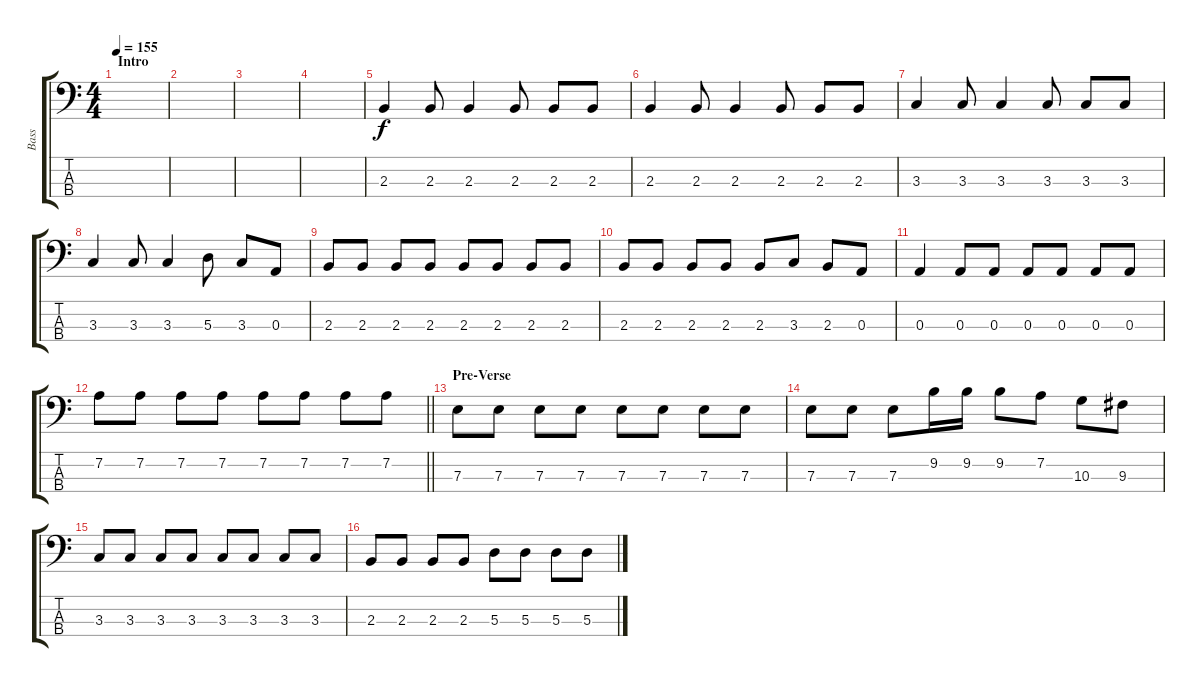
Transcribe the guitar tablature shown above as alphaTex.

\track ("Bass" "Bass") {instrument electricbasspick}
\staff {score tabs}
\tuning (G2 D2 A1 E1) {hide}
\ts (4 4)
\section ("" "Intro")
\tempo 155
\clef f4
\ks c
|
|
|
|
2.3.4 2.3.8 2.3.4 2.3.8 2.3.8 2.3.8 |
2.3.4 2.3.8 2.3.4 2.3.8 2.3.8 2.3.8 |
3.3.4 3.3.8 3.3.4 3.3.8 3.3.8 3.3.8 |
3.3.4 3.3.8 3.3.4 5.3.8 3.3.8 0.3.8 |
2.3.8 2.3.8 2.3.8 2.3.8 2.3.8 2.3.8 2.3.8 2.3.8 |
2.3.8 2.3.8 2.3.8 2.3.8 2.3.8 3.3.8 2.3.8 0.3.8 |
0.3.4 0.3.8 0.3.8 0.3.8 0.3.8 0.3.8 0.3.8 |
\barLineRight lightlight
7.2.8 7.2.8 7.2.8 7.2.8 7.2.8 7.2.8 7.2.8 7.2.8 |
\section ("" "Pre-Verse")
7.3.8 7.3.8 7.3.8 7.3.8 7.3.8 7.3.8 7.3.8 7.3.8 |
7.3.8 7.3.8 7.3.8 9.2.16 9.2.16 9.2.8 7.2.8 10.3.8 9.3.8 |
3.3.8 3.3.8 3.3.8 3.3.8 3.3.8 3.3.8 3.3.8 3.3.8 |
2.3.8 2.3.8 2.3.8 2.3.8 5.3.8 5.3.8 5.3.8 5.3.8
